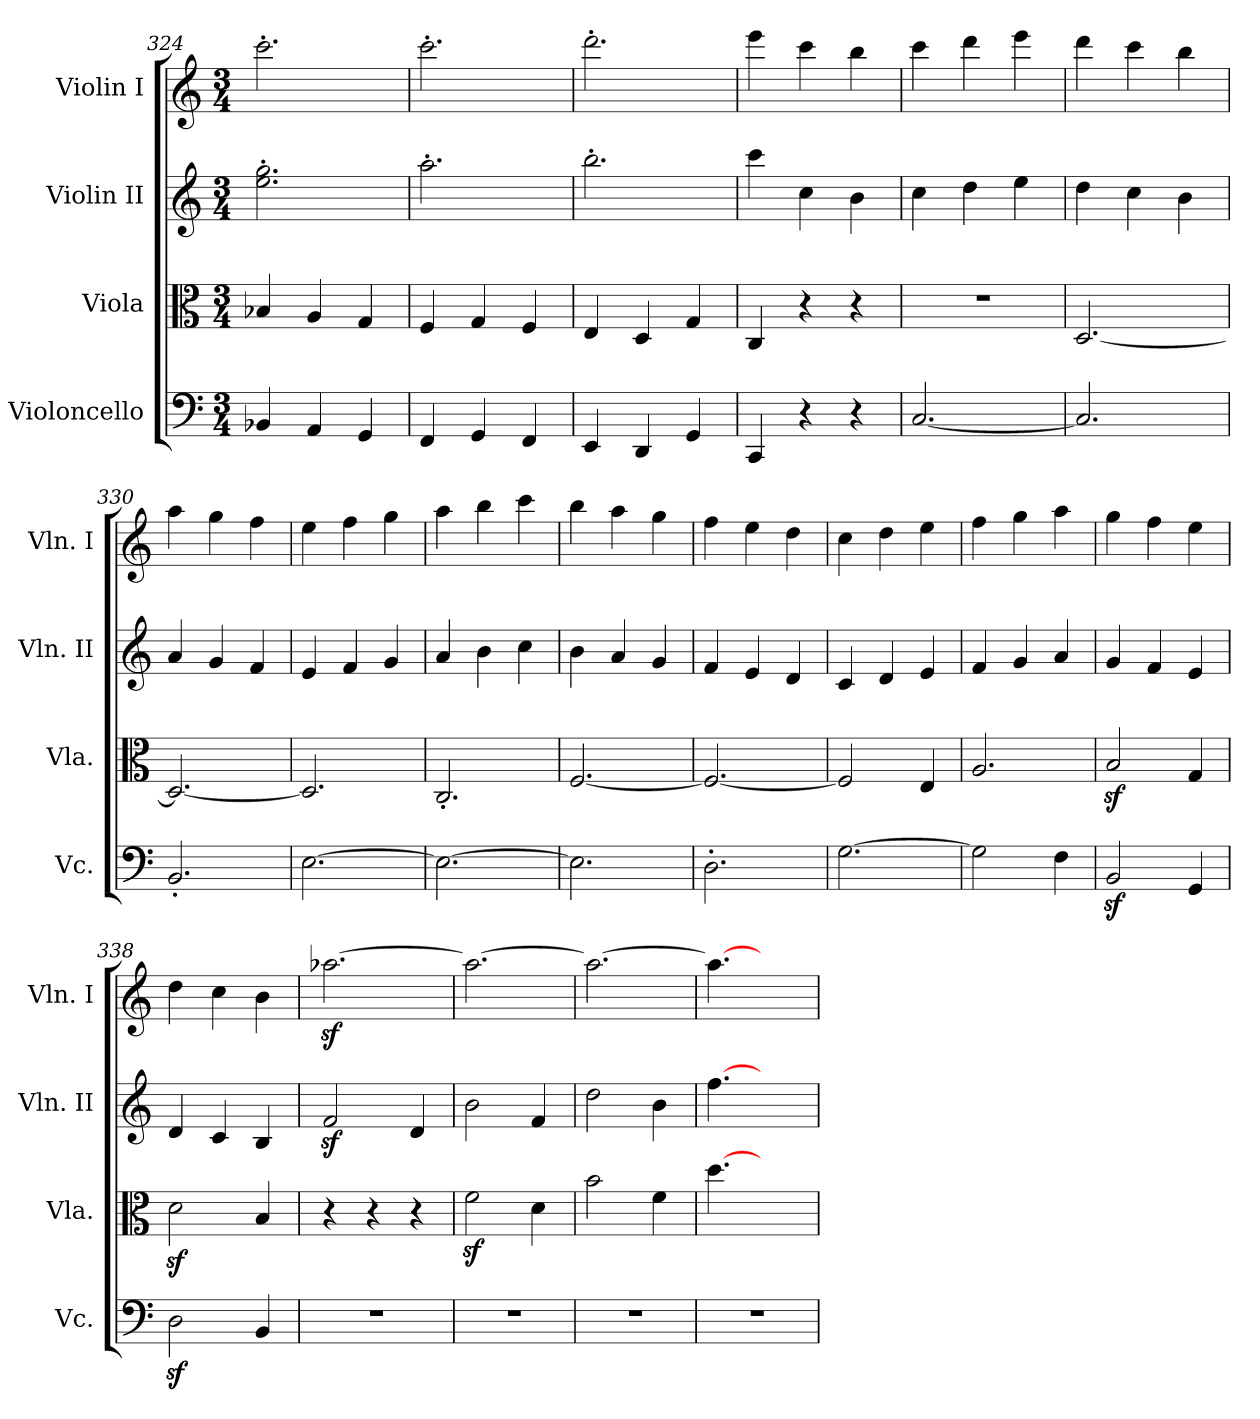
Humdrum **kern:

**kern	**kern	**kern	**kern
*part4	*part3	*part2	*part1
*staff4	*staff3	*staff2	*staff1
*I"Violoncello	*I"Viola	*I"Violin II	*I"Violin I
*I'Vc.	*I'Vla.	*I'Vln. II	*I'Vln. I
*clefF4	*clefC3	*clefG2	*clefG2
*k[]	*k[]	*k[]	*k[]
*C:	*C:	*C:	*C:
*M3/4	*M3/4	*M3/4	*M3/4
=324	=324	=324	=324
4BB-X/	4B-X/	2.ee\' 2.gg\'	2.ccc'\
4AA/	4A/	.	.
4GG/	4G/	.	.
=325	=325	=325	=325
4FF/	4F/	2.aa'\	2.ccc'\
4GG/	4G/	.	.
4FF/	4F/	.	.
=326	=326	=326	=326
4EE/	4E/	2.bb'\	2.ddd'\
4DD/	4D/	.	.
4GG/	4G/	.	.
=327	=327	=327	=327
4CC/	4C/	4ccc\	4eee\
4r	4r	4cc\	4ccc\
4r	4r	4b\	4bb\
=328	=328	=328	=328
[2.C/	2.r	4cc\	4ccc\
.	.	4dd\	4ddd\
.	.	4ee\	4eee\
=329	=329	=329	=329
2.C/]	[2.D/	4dd\	4ddd\
.	.	4cc\	4ccc\
.	.	4b\	4bb\
=330	=330	=330	=330
2.BB'/	2.D/_	4a/	4aa\
.	.	4g/	4gg\
.	.	4f/	4ff\
=331	=331	=331	=331
[2.E\	2.D/]	4e/	4ee\
.	.	4f/	4ff\
.	.	4g/	4gg\
=332	=332	=332	=332
2.E\_	2.C'/	4a/	4aa\
.	.	4b\	4bb\
.	.	4cc\	4ccc\
=333	=333	=333	=333
2.E\]	[2.F/	4b\	4bb\
.	.	4a/	4aa\
.	.	4g/	4gg\
=334	=334	=334	=334
2.D'\	2.F/_	4f/	4ff\
.	.	4e/	4ee\
.	.	4d/	4dd\
=335	=335	=335	=335
[2.G\	2F/]	4c/	4cc\
.	.	4d/	4dd\
.	4E/	4e/	4ee\
=336	=336	=336	=336
2G\]	2.A/	4f/	4ff\
.	.	4g/	4gg\
4F\	.	4a/	4aa\
=337	=337	=337	=337
2BBz</	2Bz</	4g/	4gg\
.	.	4f/	4ff\
4GG/	4G/	4e/	4ee\
=338	=338	=338	=338
2Dz<\	2dz<\	4d/	4dd\
.	.	4c/	4cc\
4BB/	4B/	4B/	4b\
=339	=339	=339	=339
2.r	4r	2fz</	[2.aa-Xz<\
.	4r	.	.
.	4r	4d/	.
=340	=340	=340	=340
2.r	2fz<\	2b\	2.aa-\_
.	4d\	4f/	.
=341	=341	=341	=341
2.r	2b\	2dd\	2.aa-\_
.	4f\	4b\	.
=342	=342	=342	=342
2.r	[4.dd\	[4.ff\	4.aa-\_
.	4.ryy	4.ryy	4.ryy
=	=	=	=
*-	*-	*-	*-
